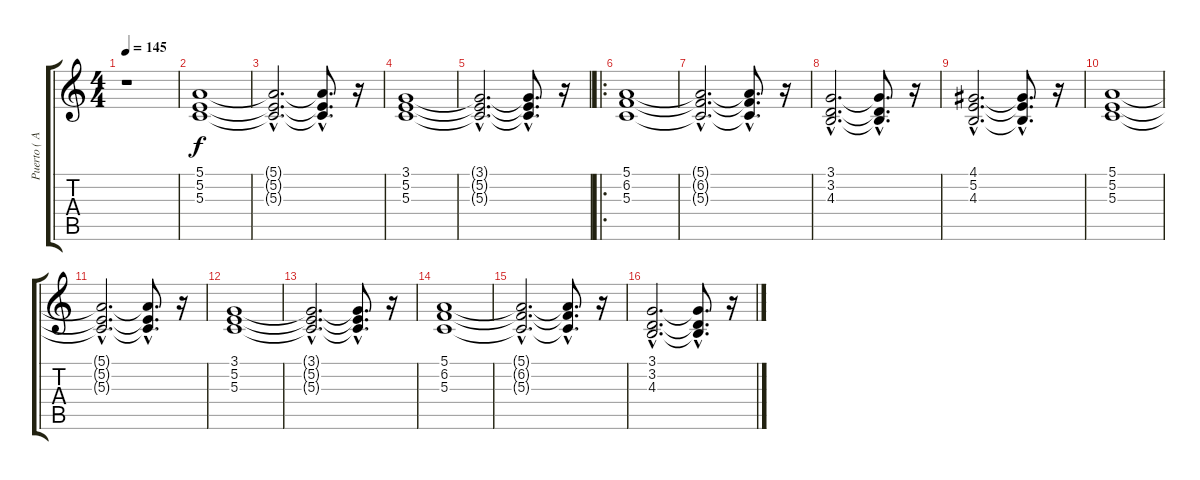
\track ("Puerto ( Aoshi )" "Puerto ( A") {instrument stringensemble1}
\staff {score tabs}
\tuning (E4 B3 G3 D3 A2 E2) {hide}
\ts (4 4)
\tempo 145
\clef g2
\ks c
r.1{dy f instrument stringensemble1} |
(5.1 5.2 5.3).1 |
(5.1{hac t} 5.2{hac t} 5.3{hac t}).2{d} (5.1{hac t} 5.2{hac t} 5.3{hac t}).8{d} r.16 |
(3.1 5.2 5.3).1 |
(3.1{hac t} 5.2{hac t} 5.3{hac t}).2{d} (3.1{hac t} 5.2{hac t} 5.3{hac t}).8{d} r.16 |
\ro
(5.1 6.2 5.3).1 |
(5.1{hac t} 6.2{hac t} 5.3{hac t}).2{d} (5.1{hac t} 6.2{hac t} 5.3{hac t}).8{d} r.16 |
(3.1{hac} 3.2{hac} 4.3{hac}).2{d} (3.1{hac t} 3.2{hac t} 4.3{hac t}).8{d} r.16 |
(4.1{hac} 5.2{hac} 4.3{hac}).2{d} (4.1{hac t} 5.2{hac t} 4.3{hac t}).8{d} r.16 |
(5.1 5.2 5.3).1{instrument stringensemble2} |
(5.1{hac t} 5.2{hac t} 5.3{hac t}).2{d} (5.1{hac t} 5.2{hac t} 5.3{hac t}).8{d} r.16 |
(3.1 5.2 5.3).1 |
(3.1{hac t} 5.2{hac t} 5.3{hac t}).2{d} (3.1{hac t} 5.2{hac t} 5.3{hac t}).8{d} r.16 |
(5.1 6.2 5.3).1 |
(5.1{hac t} 6.2{hac t} 5.3{hac t}).2{d} (5.1{hac t} 6.2{hac t} 5.3{hac t}).8{d} r.16 |
(3.1{hac} 3.2{hac} 4.3{hac}).2{d} (3.1{hac t} 3.2{hac t} 4.3{hac t}).8{d} r.16
